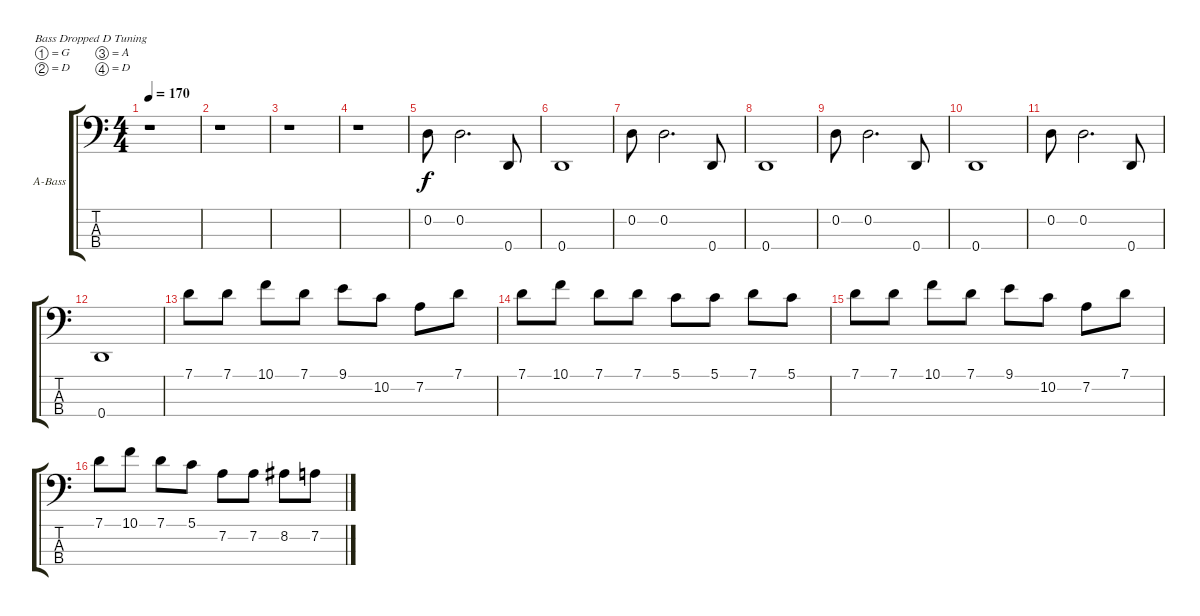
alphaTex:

\bracketExtendMode groupsimilarinstruments
\firstSystemTrackNameOrientation horizontal
\otherSystemsTrackNameOrientation horizontal
\track ("Electric Bass" "A-Bass") {instrument acousticbass}
\staff {score tabs}
\tuning (G2 D2 A1 D1)
\ts (4 4)
\tempo 170
\clef f4
\ks c
r.1{dy f instrument acousticbass} |
r.1 |
r.1 |
r.1 |
0.2.8 0.2.2{d} 0.4.8 |
0.4.1 |
0.2.8 0.2.2{d} 0.4.8 |
0.4.1 |
0.2.8 0.2.2{d} 0.4.8 |
0.4.1 |
0.2.8 0.2.2{d} 0.4.8 |
0.4.1 |
7.1.8 7.1.8 10.1.8 7.1.8 9.1.8 10.2.8 7.2.8 7.1.8 |
7.1.8 10.1.8 7.1.8 7.1.8 5.1.8 5.1.8 7.1.8 5.1.8 |
7.1.8 7.1.8 10.1.8 7.1.8 9.1.8 10.2.8 7.2.8 7.1.8 |
7.1.8 10.1.8 7.1.8 5.1.8 7.2.8 7.2.8 8.2.8 7.2.8
